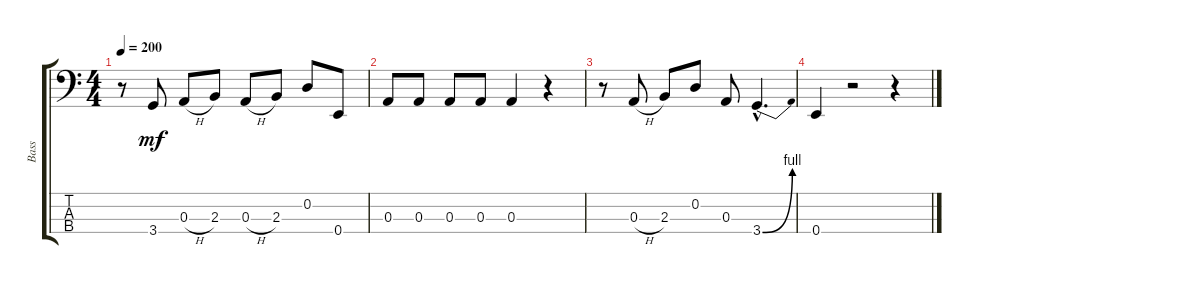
\track ("Bass" "Bass") {instrument electricbassfinger}
\staff {score tabs}
\tuning (G2 D2 A1 E1) {hide}
\ts (4 4)
\tempo 200
\clef f4
\ks c
r.8{dy mf} 3.4.8 0.3{h}.8 2.3.8 0.3{h}.8 2.3.8 0.2.8 0.4.8 |
0.3.8 0.3.8 0.3.8 0.3.8 0.3.4 r.4 |
r.8 0.3{h}.8 2.3.8 0.2.8 0.3.8 3.4{be (bend 0 0 60 4) hac}.4{d} |
0.4.4 r.2 r.4
